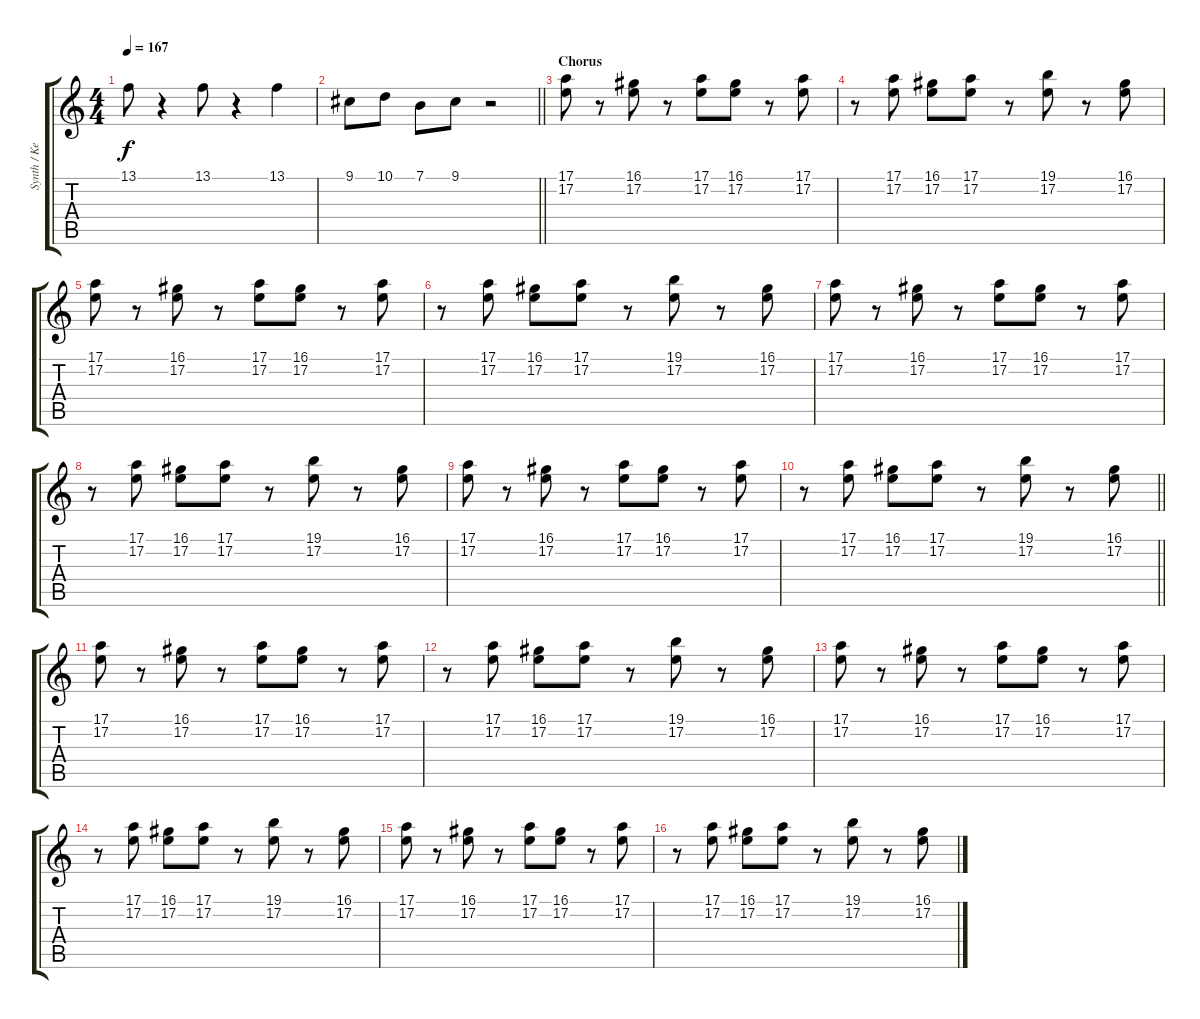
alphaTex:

\track ("Synth / Keyboard I" "Synth / Ke") {instrument brightacousticpiano}
\staff {score tabs}
\tuning (E4 B3 G3 D3 A2 E2) {hide}
\ts (4 4)
\tempo 167
\clef g2
\ks c
13.1.8{dy f} r.4 13.1.8 r.4 13.1.4 |
\barLineRight lightlight
9.1.8 10.1.8 7.1.8 9.1.8 r.2 |
\section ("" "Chorus")
(17.1 17.2).8 r.8 (16.1 17.2).8 r.8 (17.1 17.2).8 (16.1 17.2).8 r.8 (17.1 17.2).8 |
r.8 (17.1 17.2).8 (16.1 17.2).8 (17.1 17.2).8 r.8 (19.1 17.2).8 r.8 (16.1 17.2).8 |
(17.1 17.2).8 r.8 (16.1 17.2).8 r.8 (17.1 17.2).8 (16.1 17.2).8 r.8 (17.1 17.2).8 |
r.8 (17.1 17.2).8 (16.1 17.2).8 (17.1 17.2).8 r.8 (19.1 17.2).8 r.8 (16.1 17.2).8 |
(17.1 17.2).8 r.8 (16.1 17.2).8 r.8 (17.1 17.2).8 (16.1 17.2).8 r.8 (17.1 17.2).8 |
r.8 (17.1 17.2).8 (16.1 17.2).8 (17.1 17.2).8 r.8 (19.1 17.2).8 r.8 (16.1 17.2).8 |
(17.1 17.2).8 r.8 (16.1 17.2).8 r.8 (17.1 17.2).8 (16.1 17.2).8 r.8 (17.1 17.2).8 |
\barLineRight lightlight
r.8 (17.1 17.2).8 (16.1 17.2).8 (17.1 17.2).8 r.8 (19.1 17.2).8 r.8 (16.1 17.2).8 |
(17.1 17.2).8 r.8 (16.1 17.2).8 r.8 (17.1 17.2).8 (16.1 17.2).8 r.8 (17.1 17.2).8 |
r.8 (17.1 17.2).8 (16.1 17.2).8 (17.1 17.2).8 r.8 (19.1 17.2).8 r.8 (16.1 17.2).8 |
(17.1 17.2).8 r.8 (16.1 17.2).8 r.8 (17.1 17.2).8 (16.1 17.2).8 r.8 (17.1 17.2).8 |
r.8 (17.1 17.2).8 (16.1 17.2).8 (17.1 17.2).8 r.8 (19.1 17.2).8 r.8 (16.1 17.2).8 |
(17.1 17.2).8 r.8 (16.1 17.2).8 r.8 (17.1 17.2).8 (16.1 17.2).8 r.8 (17.1 17.2).8 |
r.8 (17.1 17.2).8 (16.1 17.2).8 (17.1 17.2).8 r.8 (19.1 17.2).8 r.8 (16.1 17.2).8
